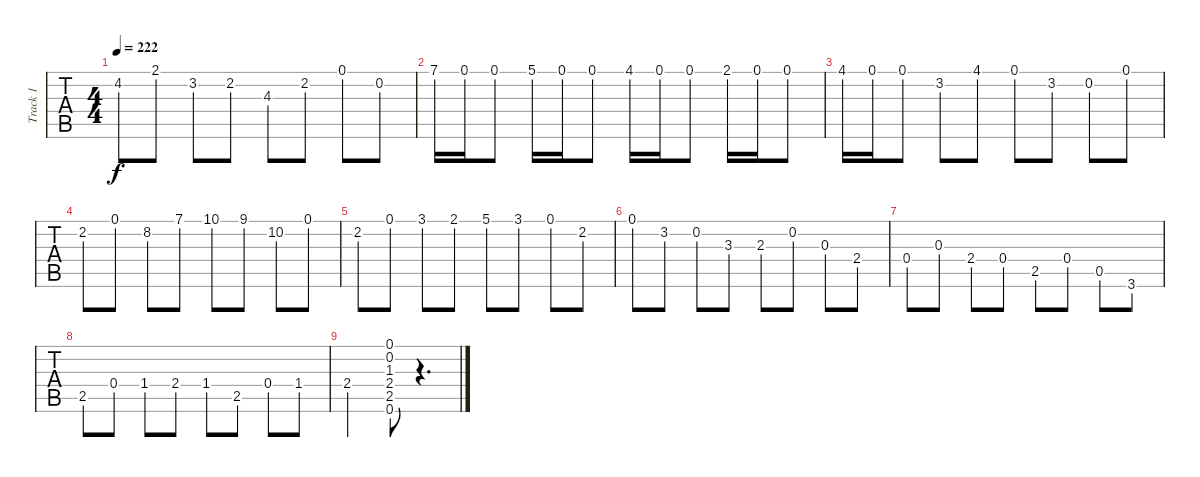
\track ("Track 1" "Track 1") {instrument acousticguitarnylon}
\staff {tabs}
\tuning (E4 B3 G3 D3 A2 E2) {hide}
\ts (4 4)
\tempo 222
\clef g2
\ks c
4.2.8{dy f} 2.1.8 3.2.8 2.2.8 4.3.8 2.2.8 0.1.8 0.2.8 |
7.1.16 0.1.16 0.1.8 5.1.16 0.1.16 0.1.8 4.1.16 0.1.16 0.1.8 2.1.16 0.1.16 0.1.8 |
4.1.16 0.1.16 0.1.8 3.2.8 4.1.8 0.1.8 3.2.8 0.2.8 0.1.8 |
2.2.8 0.1.8 8.2.8 7.1.8 10.1.8 9.1.8 10.2.8 0.1.8 |
2.2.8 0.1.8 3.1.8 2.1.8 5.1.8 3.1.8 0.1.8 2.2.8 |
0.1.8 3.2.8 0.2.8 3.3.8 2.3.8 0.2.8 0.3.8 2.4.8 |
0.4.8 0.3.8 2.4.8 0.4.8 2.5.8 0.4.8 0.5.8 3.6.8 |
2.5.8 0.4.8 1.4.8 2.4.8 1.4.8 2.5.8 0.4.8 1.4.8 |
2.4.2 (0.1 0.2 1.3 2.4 2.5 0.6).8 r.4{d}
